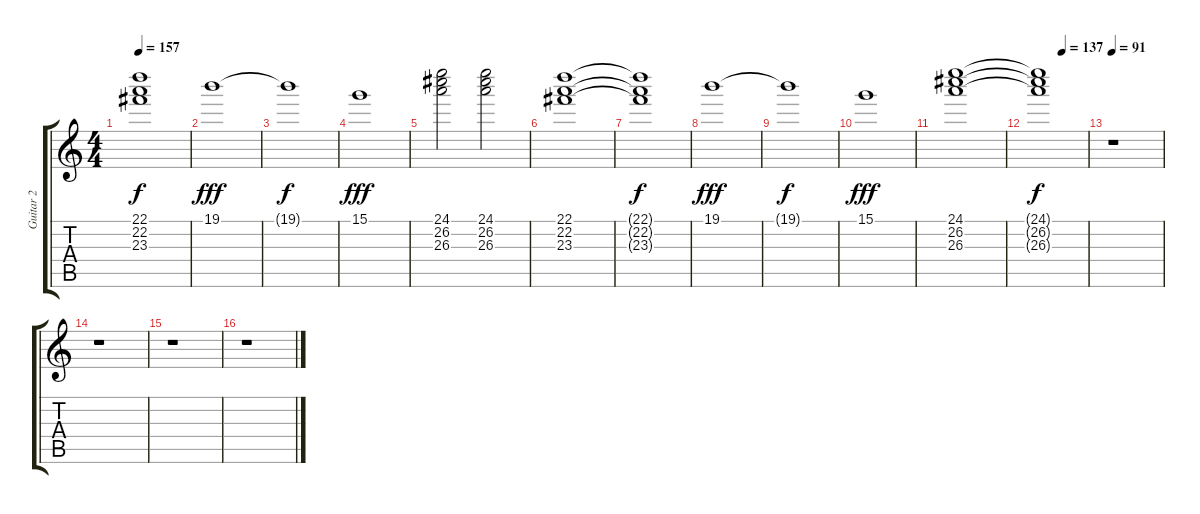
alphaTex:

\track ("Guitar 2" "Guitar 2") {instrument overdrivenguitar}
\staff {score tabs}
\tuning (E4 B3 G3 D3 A2 E2) {hide}
\ts (4 4)
\tempo 157
\clef g2
\ks c
(22.1{t} 22.2{t} 23.3{t}).1{dy f} |
19.1.1{dy fff} |
19.1{t}.1{dy f} |
15.1.1{dy fff} |
(24.1 26.2 26.3).2 (24.1 26.2 26.3).2 |
(22.1 22.2 23.3).1 |
(22.1{t} 22.2{t} 23.3{t}).1{dy f} |
19.1.1{dy fff} |
19.1{t}.1{dy f} |
15.1.1{dy fff} |
(24.1 26.2 26.3).1 |
\tempo (137 0.5)
(24.1{t} 26.2{t} 26.3{t}).1{dy f} |
\tempo 91
r.1 |
r.1 |
r.1 |
r.1
